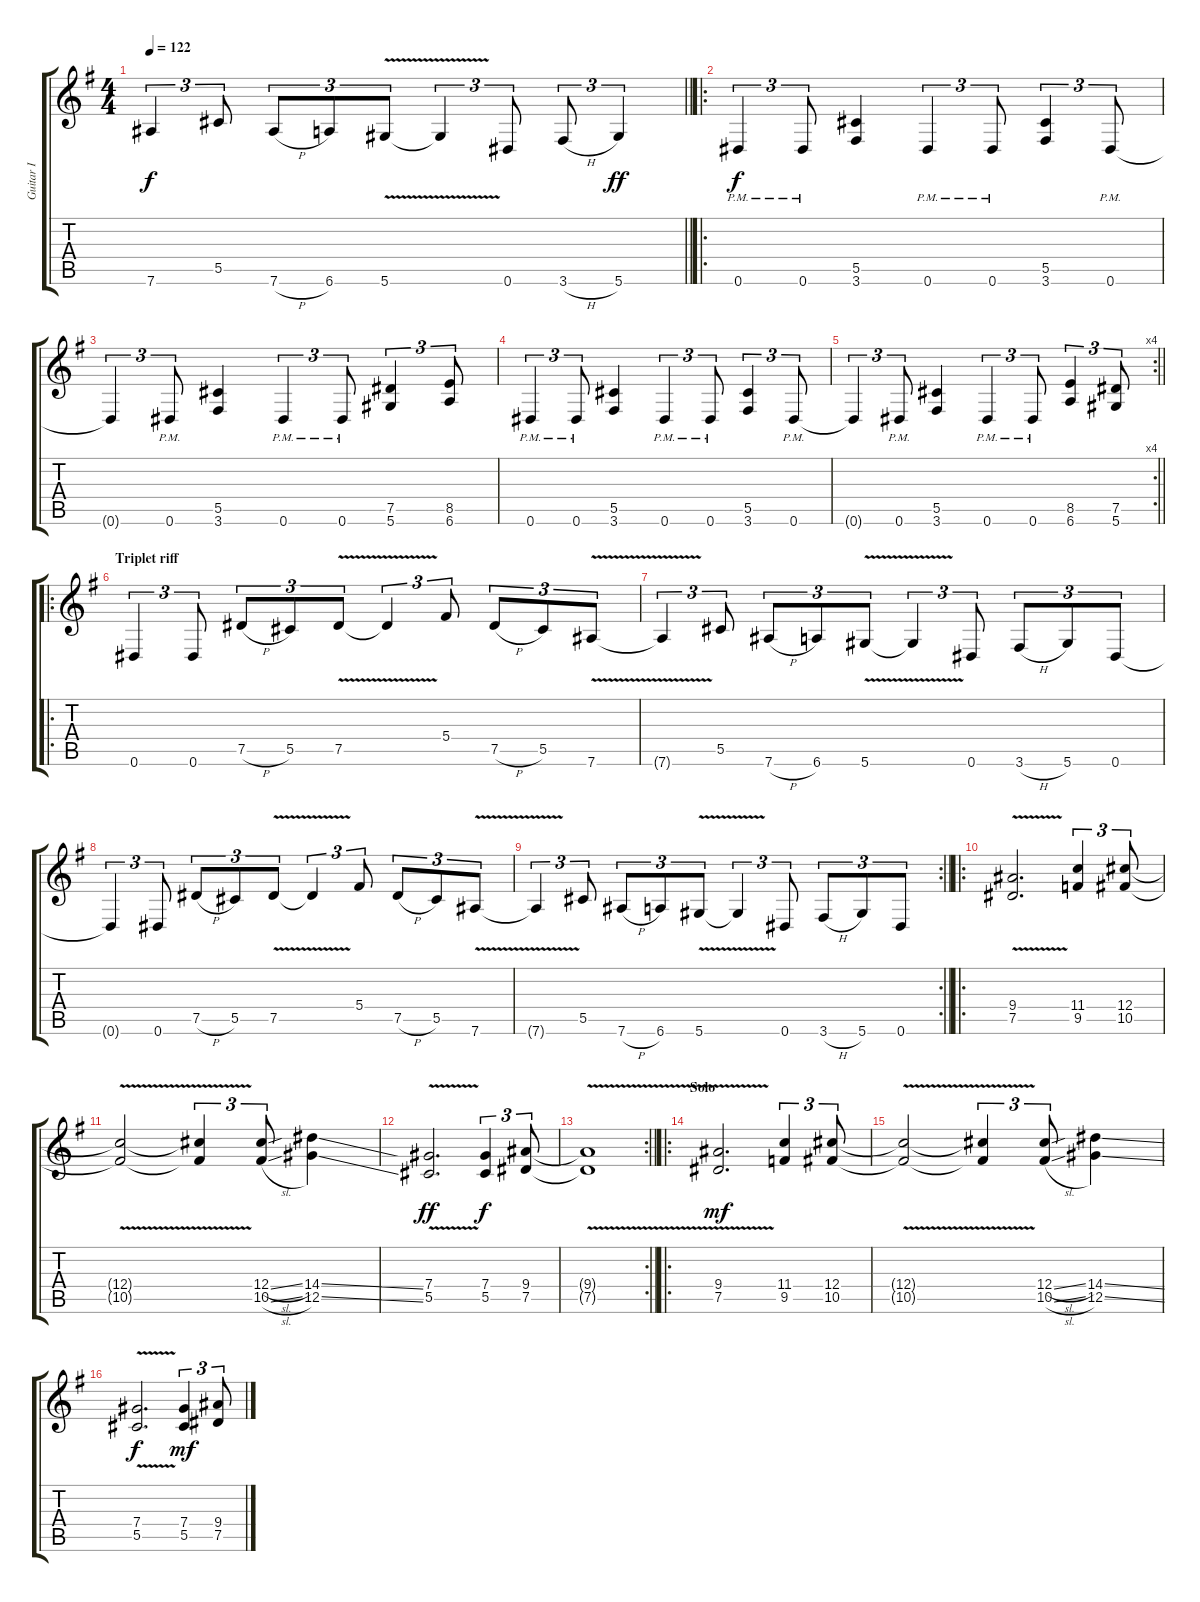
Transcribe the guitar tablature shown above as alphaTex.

\track ("Guitar I" "Guitar I") {instrument distortionguitar}
\staff {score tabs}
\tuning (Eb4 Bb3 Gb3 Db3 Ab2 Eb2) {hide}
\ts (4 4)
\tempo 122
\clef g2
\barLineRight lightlight
\ks eminor
7.6{t}.4{tu (3 2) dy f} 5.5.8{tu (3 2)} 7.6{h}.8{tu (3 2)} 6.6.8{tu (3 2)} 5.6{v}.8{tu (3 2)} 5.6{t}.4{tu (3 2)} 0.6.8{tu (3 2)} 3.6{h}.8{tu (3 2)} 5.6.4{tu (3 2) dy ff} |
\ro
\section ("" "")
0.6{pm}.4{tu (3 2) dy f} 0.6{pm}.8{tu (3 2)} (5.5 3.6).4 0.6{pm}.4{tu (3 2)} 0.6{pm}.8{tu (3 2)} (5.5 3.6).4{tu (3 2)} 0.6{pm}.8{tu (3 2)} |
0.6{t}.4{tu (3 2)} 0.6{pm}.8{tu (3 2)} (5.5 3.6).4 0.6{pm}.4{tu (3 2)} 0.6{pm}.8{tu (3 2)} (7.5 5.6).4{tu (3 2)} (8.5 6.6).8{tu (3 2)} |
0.6{pm}.4{tu (3 2)} 0.6{pm}.8{tu (3 2)} (5.5 3.6).4 0.6{pm}.4{tu (3 2)} 0.6{pm}.8{tu (3 2)} (5.5 3.6).4{tu (3 2)} 0.6{pm}.8{tu (3 2)} |
\rc 4
\barLineRight lightlight
0.6{t}.4{tu (3 2)} 0.6{pm}.8{tu (3 2)} (5.5 3.6).4 0.6{pm}.4{tu (3 2)} 0.6{pm}.8{tu (3 2)} (8.5 6.6).4{tu (3 2)} (7.5 5.6).8{tu (3 2)} |
\ro
\section ("" "Triplet riff")
0.6.4{tu (3 2)} 0.6.8{tu (3 2)} 7.5{h}.8{tu (3 2)} 5.5.8{tu (3 2)} 7.5{v}.8{tu (3 2)} 7.5{t}.4{tu (3 2)} 5.4.8{tu (3 2)} 7.5{h}.8{tu (3 2)} 5.5.8{tu (3 2)} 7.6{v}.8{tu (3 2)} |
7.6{t}.4{tu (3 2)} 5.5.8{tu (3 2)} 7.6{h}.8{tu (3 2)} 6.6.8{tu (3 2)} 5.6{v}.8{tu (3 2)} 5.6{t}.4{tu (3 2)} 0.6.8{tu (3 2)} 3.6{h}.8{tu (3 2)} 5.6.8{tu (3 2)} 0.6.8{tu (3 2)} |
0.6{t}.4{tu (3 2)} 0.6.8{tu (3 2)} 7.5{h}.8{tu (3 2)} 5.5.8{tu (3 2)} 7.5{v}.8{tu (3 2)} 7.5{t}.4{tu (3 2)} 5.4.8{tu (3 2)} 7.5{h}.8{tu (3 2)} 5.5.8{tu (3 2)} 7.6{v}.8{tu (3 2)} |
\rc 2
\barLineRight lightlight
7.6{t}.4{tu (3 2)} 5.5.8{tu (3 2)} 7.6{h}.8{tu (3 2)} 6.6.8{tu (3 2)} 5.6{v}.8{tu (3 2)} 5.6{t}.4{tu (3 2)} 0.6.8{tu (3 2)} 3.6{h}.8{tu (3 2)} 5.6.8{tu (3 2)} 0.6.8{tu (3 2)} |
\ro
\section ("" "")
(9.4{v} 7.5{v}).2{d} (11.4 9.5).4{tu (3 2)} (12.4 10.5).8{tu (3 2)} |
(12.4{v t} 10.5{v t}).2 (12.4{t} 10.5{t}).4{tu (3 2)} (12.4{sl} 10.5{sl}).8{tu (3 2)} (14.4{ss} 12.5{ss}).4 |
(7.4{v} 5.5{v}).2{d dy ff} (7.4 5.5).4{tu (3 2) dy f} (9.4 7.5).8{tu (3 2)} |
\rc 2
\barLineRight lightlight
(9.4{v t} 7.5{v t}).1 |
\ro
\section ("" "Solo")
(9.4{v} 7.5{v}).2{d dy mf} (11.4 9.5).4{tu (3 2)} (12.4 10.5).8{tu (3 2)} |
(12.4{v t} 10.5{v t}).2 (12.4{t} 10.5{t}).4{tu (3 2)} (12.4{sl} 10.5{sl}).8{tu (3 2)} (14.4{ss} 12.5{ss}).4 |
(7.4{v} 5.5{v}).2{d dy f} (7.4 5.5).4{tu (3 2) dy mf} (9.4 7.5).8{tu (3 2)}
